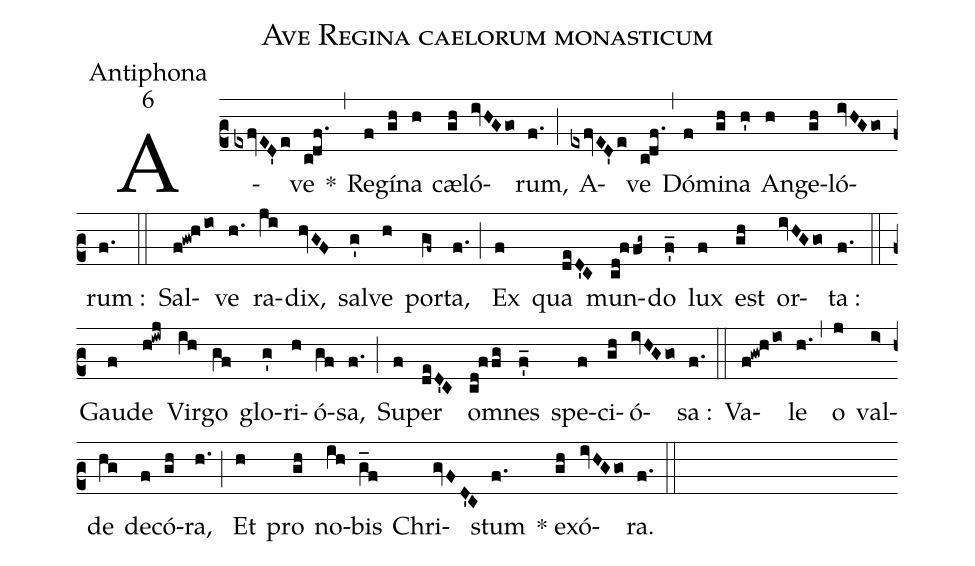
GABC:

name:Ave Regina caelorum monasticum;
office-part:Antiphona;
mode:6;
%%
(c2)A(exfvED'e)ve(c!df.) *(,) Re(f)gí(gh)na(h) cæ(gh)ló(ivHGgo)rum,(f.) (;) A(exfvED'e)ve(c!df.) (,) Dó(f)mi(gh)na(h') An(h)ge(gh)ló(ivHGgo)rum :(f.) (::)
Sal(f!gw!hio)ve(h.) ra(ji)dix,(hvGF) sal(g')ve(h) por(gf~)ta,(f.) (;)
Ex(f) qua(deD'C) mun(cd!ffg~)do(f'_) lux(f) est(gh) or(ivHGgo)ta :(f.) (::)
Gau(f)de(h!iwj) Vir(ih)go(gf) glo(g')ri(h)ó(gf)sa,(f.) (;)
Su(f)per(deD'C) o(cd!ffg)mnes(f'_) spe(f)ci(gh)ó(ivHGgo)sa :(f.) (::)
Va(f!gw!hio)le(h.) (,) o(j) val(i>)de(hg) de(f)có(gh)ra,(h.) (;)
Et(h) pro(gh) no(ih)bis(g_f) Chri(gvFD'C)stum(f.) * e(gh)xó(ivHGgo)ra.(f.) (::)
